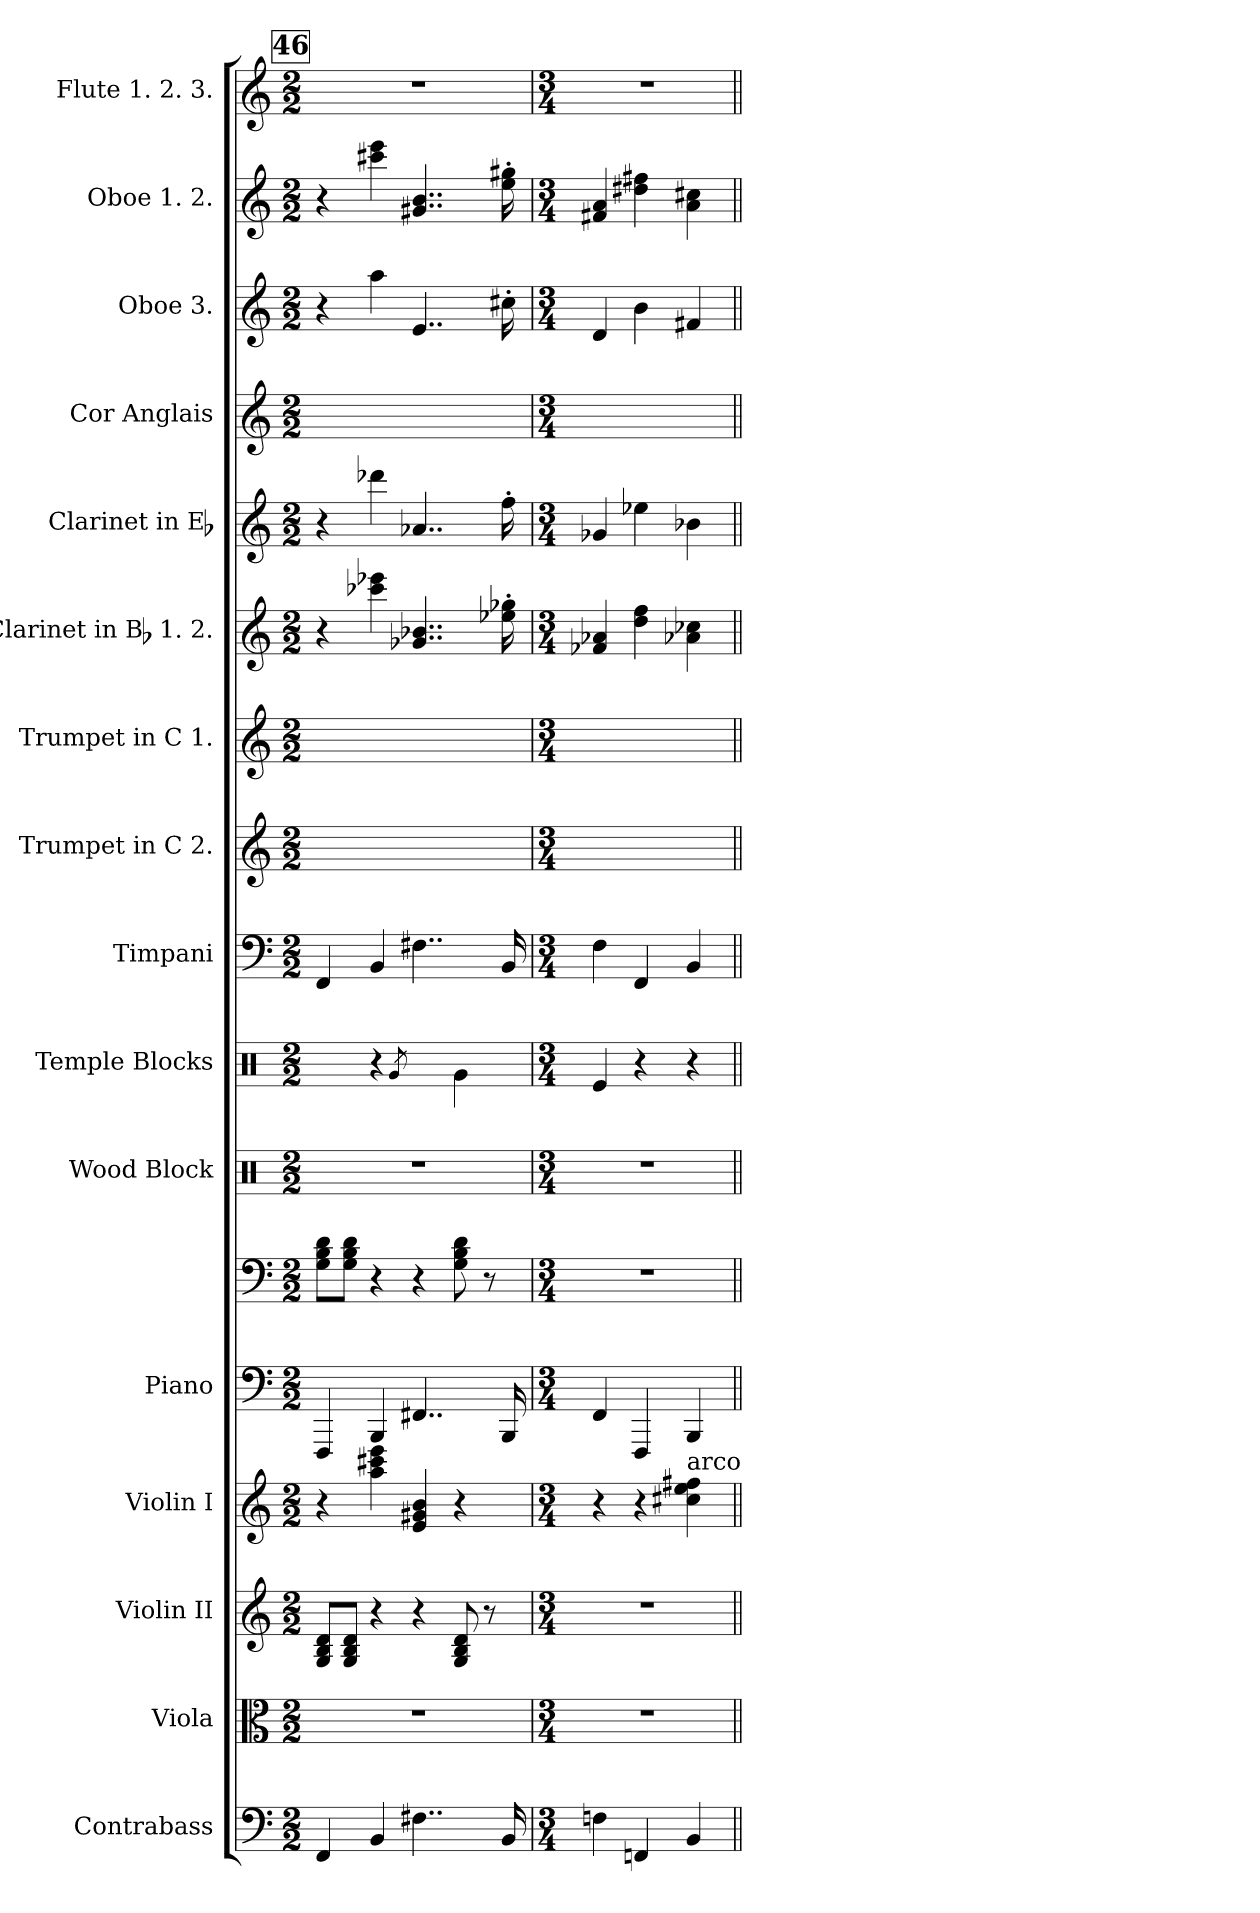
**kern	**kern	**kern	**kern	**kern	**kern	**kern	**kern	**kern	**kern	**kern	**kern	**kern	**kern	**kern	**kern	**kern
*part16	*part15	*part14	*part13	*part12	*part12	*part11	*part10	*part9	*part8	*part7	*part6	*part5	*part4	*part3	*part2	*part1
*staff17	*staff16	*staff15	*staff14	*staff13	*staff12	*staff11	*staff10	*staff9	*staff8	*staff7	*staff6	*staff5	*staff4	*staff3	*staff2	*staff1
*I"Contrabass	*I"Viola	*I"Violin II	*I"Violin I	*I"Piano	*	*I"Wood Block	*I"Temple Blocks	*I"Timpani	*I"Trumpet in C 2.	*I"Trumpet in C 1.	*I"Clarinet in Bb 1. 2.	*I"Clarinet in Eb	*I"Cor Anglais	*I"Oboe 3.	*I"Oboe 1. 2.	*I"Flute 1. 2. 3.
*I'Cb.	*I'Vla.	*I'Vln. II	*I'Vln. I	*I'Pno	*	*I'W.Bl.	*I'T.Bl.	*I'Timp.	*	*	*I'Cl. 1. 2.	*	*I'C. A.	*I'Ob. 3.	*I'Ob. 1. 2.	*I'Fl. 1. 2. 3.
*clefF4	*clefC3	*clefG2	*clefG2	*clefF4	*clefF4	*clefX	*clefX	*clefF4	*clefG2	*clefG2	*clefG2	*clefG2	*clefG2	*clefG2	*clefG2	*clefG2
*ITrd7c12	*	*	*	*	*	*	*	*	*	*	*ITrd1c2	*ITrd-2c-3	*ITrd4c7	*	*	*
*k[]	*k[]	*k[]	*k[]	*k[]	*k[]	*k[]	*k[]	*k[]	*k[]	*k[]	*k[b-e-]	*k[b-e-a-]	*k[b-]	*k[]	*k[]	*k[]
*M2/2	*M2/2	*M2/2	*M2/2	*M2/2	*M2/2	*M2/2	*M2/2	*M2/2	*M2/2	*M2/2	*M2/2	*M2/2	*M2/2	*M2/2	*M2/2	*M2/2
!!LO:REH:place=s1:t=46
=13	=13	=13	=13	=13	=13	=13	=13	=13	=13	=13	=13	=13	=13	=13	=13	=13
4FFF	1r	8G 8B 8dL	4r	4FFF	8G 8B 8dL	1r	4R\	4FF	1ryy	1ryy	4r	4r	1ryy	4r	4r	1r
.	.	8G 8B 8dJ	.	.	8G 8B 8dJ	.	.	.	.	.	.	.	.	.	.	.
4BBB	.	4r	4aa 4ccc#X 4eee	4BBB	4r	.	4r	4BB	.	.	4bb--X 4ddd-X	4fff-X	.	4aa	4ccc#X 4eee	.
.	.	.	.	.	.	.	8qRg/	.	.	.	.	.	.	.	.	.
4..FF#X	.	4r	4e 4g#X 4b	4..FF#X	4r	.	4R\	4..F#X	.	.	4..f-X 4..a-X	4..cc-X	.	4..e	4..g#X 4..b	.
.	.	8G 8B 8d	4r	.	8G 8B 8d	.	4Rg\	.	.	.	.	.	.	.	.	.
.	.	8r	.	.	8r	.	.	.	.	.	.	.	.	.	.	.
16BBB	.	.	.	16BBB	.	.	.	16BB	.	.	16dd-X' 16ff-X'	16aa-'	.	16cc#X'	16ee' 16gg#X'	.
=14	=14	=14	=14	=14	=14	=14	=14	=14	=14	=14	=14	=14	=14	=14	=14	=14
*M3/4	*M3/4	*M3/4	*M3/4	*M3/4	*M3/4	*M3/4	*M3/4	*M3/4	*M3/4	*M3/4	*M3/4	*M3/4	*M3/4	*M3/4	*M3/4	*M3/4
4FFn	4%3r	4%3r	4r	4FF	4%3r	4%3r	4Re/	4F	4%3ryy	4%3ryy	4e--X 4g-X	4b--X	4%3ryy	4d	4f#X 4a	4%3r
4FFFn	.	.	4r	4FFF	.	.	4r	4FF	.	.	4cc 4ee-	4gg-X	.	4b	4dd#X 4ff#X	.
!	!	!	!LO:TX:a:t=arco	!	!	!	!	!	!	!	!	!	!	!	!	!
4BBB	.	.	4cc#X 4ee 4ff#X	4BBB	.	.	4r	4BB	.	.	4g-X 4b--X	4dd-X	.	4f#X	4a 4cc#X	.
=||	=||	=||	=||	=||	=||	=||	=||	=||	=||	=||	=||	=||	=||	=||	=||	=||
*-	*-	*-	*-	*-	*-	*-	*-	*-	*-	*-	*-	*-	*-	*-	*-	*-
